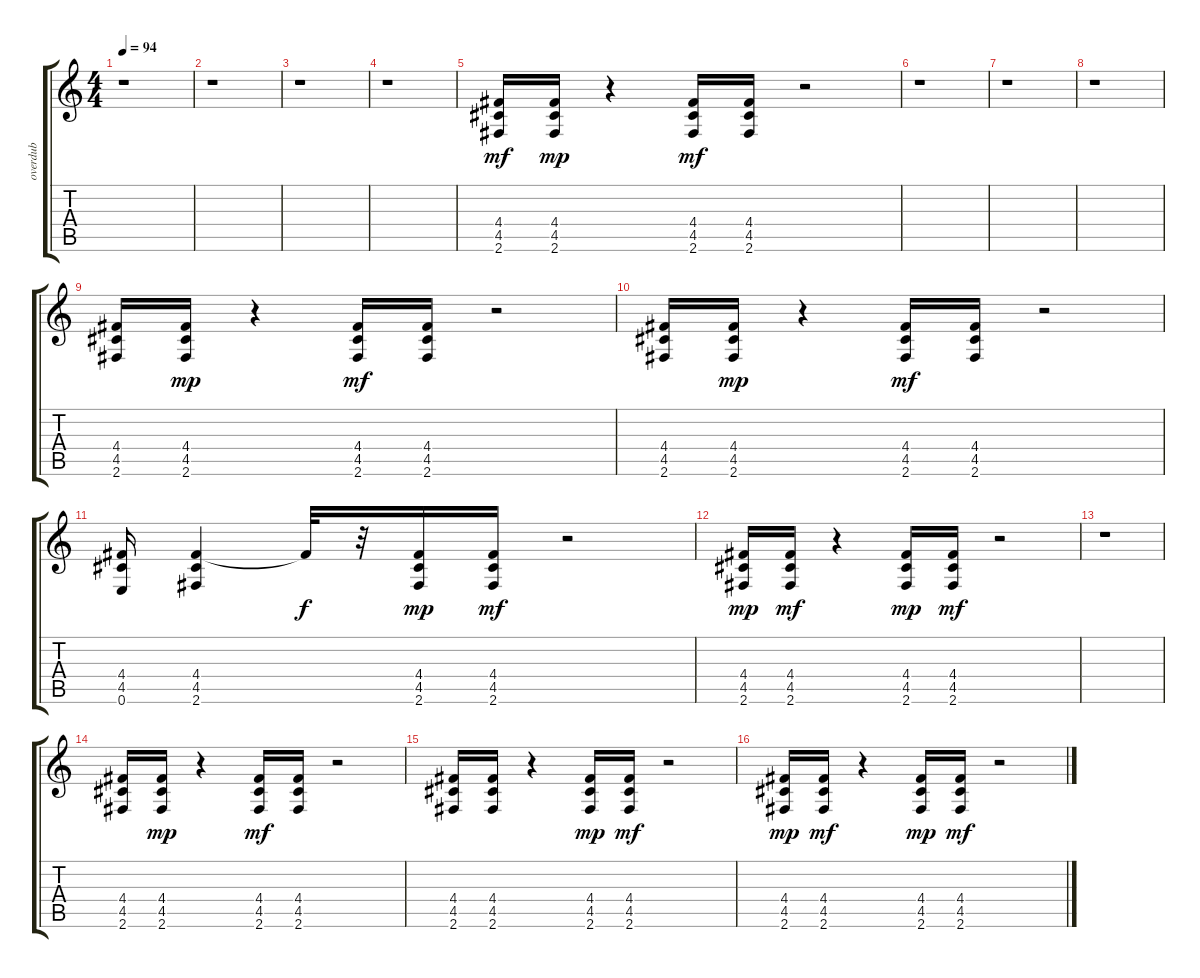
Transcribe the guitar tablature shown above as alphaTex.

\track ("overdub" "overdub") {instrument overdrivenguitar}
\staff {score tabs}
\tuning (E4 B3 G3 D3 A2 E2) {hide}
\ts (4 4)
\tempo 94
\clef g2
\ks c
r.1{dy mf} |
r.1 |
r.1 |
r.1 |
(4.4 4.5 2.6).16 (4.4 4.5 2.6).16{dy mp} r.4 (4.4 4.5 2.6).16{dy mf} (4.4 4.5 2.6).16 r.2 |
r.1 |
r.1 |
r.1 |
(4.4 4.5 2.6).16 (4.4 4.5 2.6).16{dy mp} r.4 (4.4 4.5 2.6).16{dy mf} (4.4 4.5 2.6).16 r.2 |
(4.4 4.5 2.6).16 (4.4 4.5 2.6).16{dy mp} r.4 (4.4 4.5 2.6).16{dy mf} (4.4 4.5 2.6).16 r.2 |
(4.4 4.5 0.6).16 (4.4 4.5 2.6).4 4.4{t}.32{dy f} r.32 (4.4 4.5 2.6).16{dy mp} (4.4 4.5 2.6).16{dy mf} r.2 |
(4.4 4.5 2.6).16{dy mp} (4.4 4.5 2.6).16{dy mf} r.4 (4.4 4.5 2.6).16{dy mp} (4.4 4.5 2.6).16{dy mf} r.2 |
r.1 |
(4.4 4.5 2.6).16 (4.4 4.5 2.6).16{dy mp} r.4 (4.4 4.5 2.6).16{dy mf} (4.4 4.5 2.6).16 r.2 |
(4.4 4.5 2.6).16 (4.4 4.5 2.6).16 r.4 (4.4 4.5 2.6).16{dy mp} (4.4 4.5 2.6).16{dy mf} r.2 |
(4.4 4.5 2.6).16{dy mp} (4.4 4.5 2.6).16{dy mf} r.4 (4.4 4.5 2.6).16{dy mp} (4.4 4.5 2.6).16{dy mf} r.2
